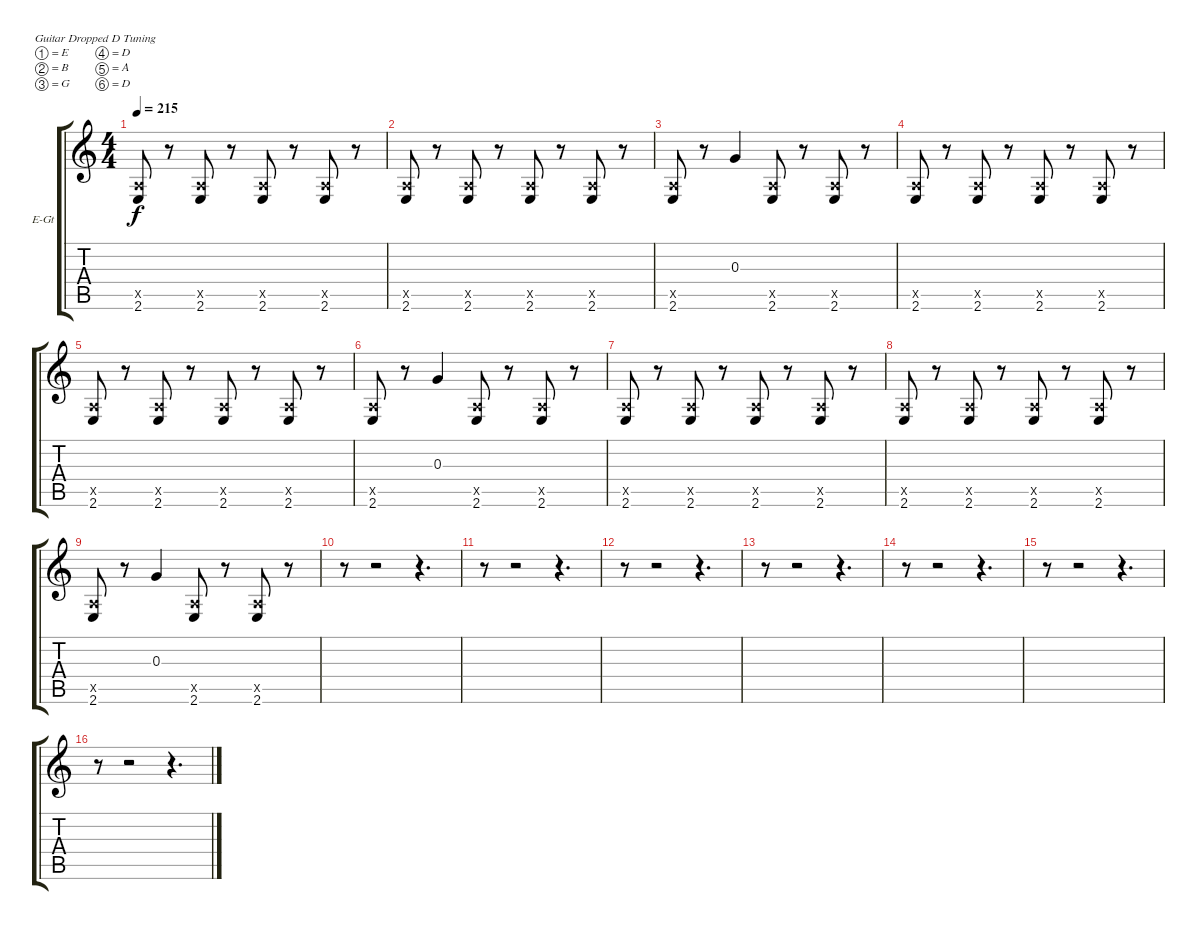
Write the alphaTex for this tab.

\bracketExtendMode groupsimilarinstruments
\firstSystemTrackNameOrientation horizontal
\otherSystemsTrackNameOrientation horizontal
\track ("Clean-guitar (Richard)" "E-Gt") {instrument electricguitarclean}
\staff {score tabs}
\tuning (E4 B3 G3 D3 A2 D2)
\ts (4 4)
\tempo 215
\clef g2
\ks c
(0.5{x} 2.6).8{dy f} r.8 (0.5{x} 2.6).8 r.8 (0.5{x} 2.6).8 r.8 (0.5{x} 2.6).8 r.8 |
(0.5{x} 2.6).8 r.8 (0.5{x} 2.6).8 r.8 (0.5{x} 2.6).8 r.8 (0.5{x} 2.6).8 r.8 |
(0.5{x} 2.6).8 r.8 0.3.4 (0.5{x} 2.6).8 r.8 (0.5{x} 2.6).8 r.8 |
(0.5{x} 2.6).8 r.8 (0.5{x} 2.6).8 r.8 (0.5{x} 2.6).8 r.8 (0.5{x} 2.6).8 r.8 |
(0.5{x} 2.6).8 r.8 (0.5{x} 2.6).8 r.8 (0.5{x} 2.6).8 r.8 (0.5{x} 2.6).8 r.8 |
(0.5{x} 2.6).8 r.8 0.3.4 (0.5{x} 2.6).8 r.8 (0.5{x} 2.6).8 r.8 |
(0.5{x} 2.6).8 r.8 (0.5{x} 2.6).8 r.8 (0.5{x} 2.6).8 r.8 (0.5{x} 2.6).8 r.8 |
(0.5{x} 2.6).8 r.8 (0.5{x} 2.6).8 r.8 (0.5{x} 2.6).8 r.8 (0.5{x} 2.6).8 r.8 |
(0.5{x} 2.6).8 r.8 0.3.4 (0.5{x} 2.6).8 r.8 (0.5{x} 2.6).8 r.8 |
r.8 r.2 r.4{d} |
r.8 r.2 r.4{d} |
r.8 r.2 r.4{d} |
r.8 r.2 r.4{d} |
r.8 r.2 r.4{d} |
r.8 r.2 r.4{d} |
r.8 r.2 r.4{d}
